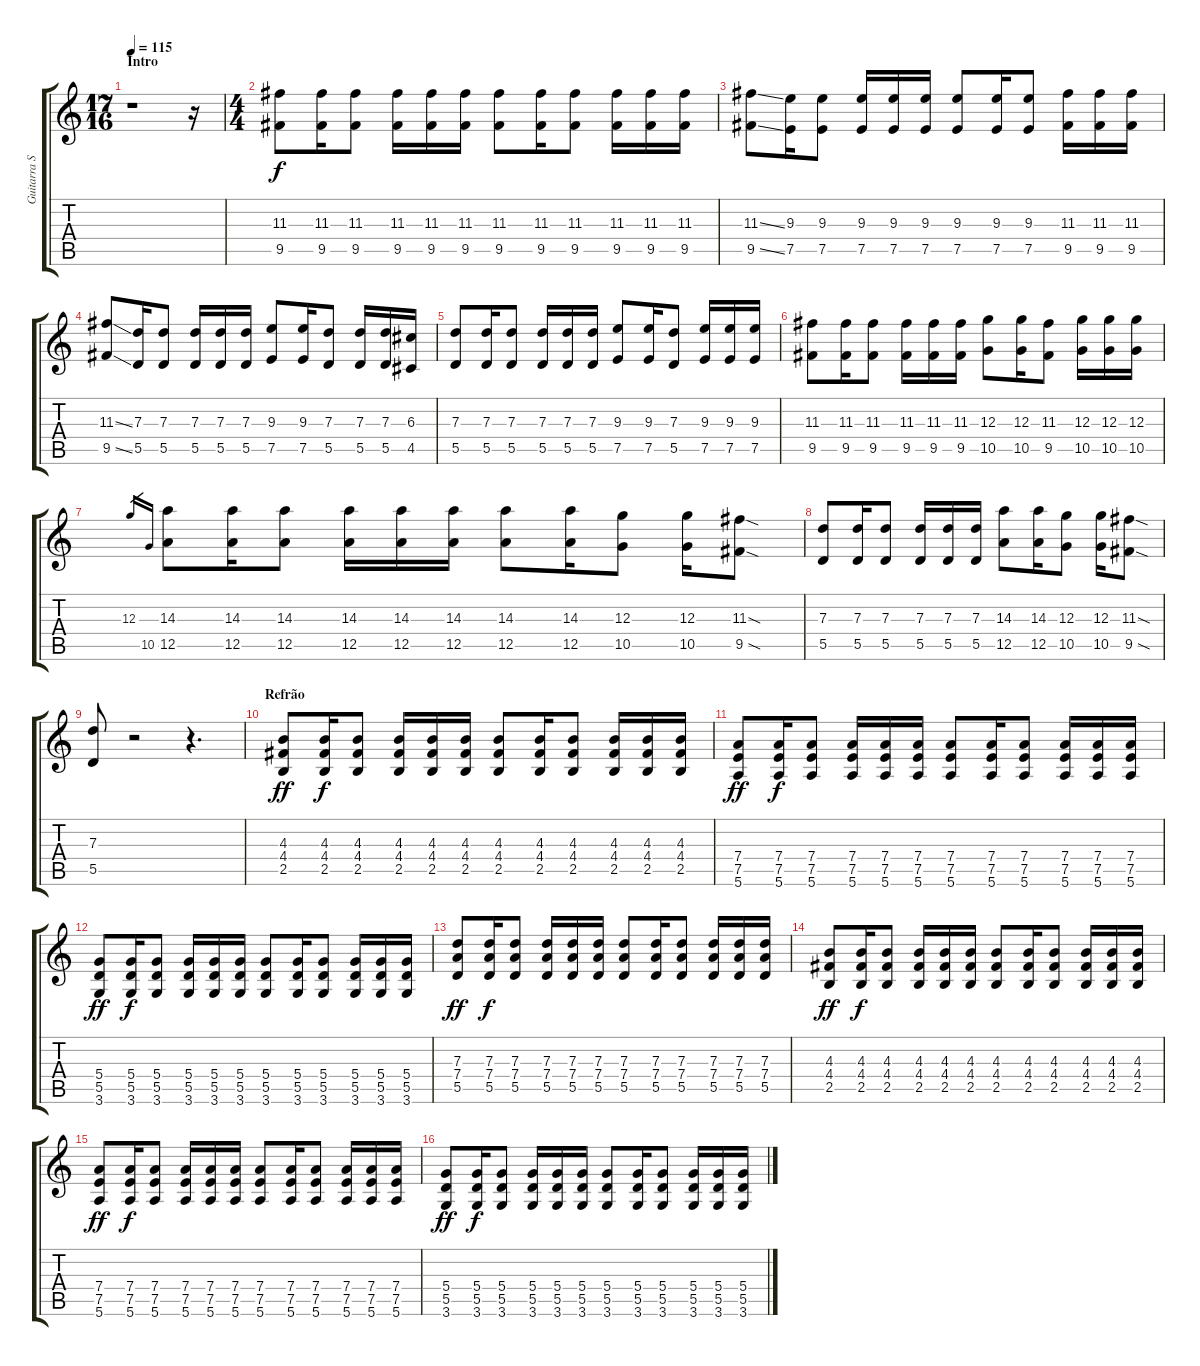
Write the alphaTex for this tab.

\track ("Guitarra Solo" "Guitarra S") {instrument distortionguitar}
\staff {score tabs}
\tuning (E4 B3 G3 D3 A2 E2) {hide}
\ts (17 16)
\section ("" "Intro")
\tempo 115
\clef g2
\ks c
r.1{dy f instrument distortionguitar} r.16 |
\ts (4 4)
(11.3 9.5).8 (11.3 9.5).16 (11.3 9.5).8 (11.3 9.5).16 (11.3 9.5).16 (11.3 9.5).16 (11.3 9.5).8 (11.3 9.5).16 (11.3 9.5).8 (11.3 9.5).16 (11.3 9.5).16 (11.3 9.5).16 |
(11.3{ss} 9.5{ss}).8 (9.3 7.5).16 (9.3 7.5).8 (9.3 7.5).16 (9.3 7.5).16 (9.3 7.5).16 (9.3 7.5).8 (9.3 7.5).16 (9.3 7.5).8 (11.3 9.5).16 (11.3 9.5).16 (11.3 9.5).16 |
(11.3{ss} 9.5{ss}).8 (7.3 5.5).16 (7.3 5.5).8 (7.3 5.5).16 (7.3 5.5).16 (7.3 5.5).16 (9.3 7.5).8 (9.3 7.5).16 (7.3 5.5).8 (7.3 5.5).16 (7.3 5.5).16 (6.3 4.5).16 |
(7.3 5.5).8 (7.3 5.5).16 (7.3 5.5).8 (7.3 5.5).16 (7.3 5.5).16 (7.3 5.5).16 (9.3 7.5).8 (9.3 7.5).16 (7.3 5.5).8 (9.3 7.5).16 (9.3 7.5).16 (9.3 7.5).16 |
(11.3 9.5).8 (11.3 9.5).16 (11.3 9.5).8 (11.3 9.5).16 (11.3 9.5).16 (11.3 9.5).16 (12.3 10.5).8 (12.3 10.5).16 (11.3 9.5).8 (12.3 10.5).16 (12.3 10.5).16 (12.3 10.5).16 |
12.3.16{gr} 10.5.16{gr} (14.3 12.5).8 (14.3 12.5).16 (14.3 12.5).8 (14.3 12.5).16 (14.3 12.5).16 (14.3 12.5).16 (14.3 12.5).8 (14.3 12.5).16 (12.3 10.5).8 (12.3 10.5).16 (11.3{sod} 9.5{sod}).8 |
(7.3 5.5).8 (7.3 5.5).16 (7.3 5.5).8 (7.3 5.5).16 (7.3 5.5).16 (7.3 5.5).16 (14.3 12.5).8 (14.3 12.5).16 (12.3 10.5).8 (12.3 10.5).16 (11.3{sod} 9.5{sod}).8 |
(7.3 5.5).8 r.2 r.4{d} |
\section ("" "Refrão")
(4.3 4.4 2.5).8{dy ff} (4.3 4.4 2.5).16{dy f} (4.3 4.4 2.5).8 (4.3 4.4 2.5).16 (4.3 4.4 2.5).16 (4.3 4.4 2.5).16 (4.3 4.4 2.5).8 (4.3 4.4 2.5).16 (4.3 4.4 2.5).8 (4.3 4.4 2.5).16 (4.3 4.4 2.5).16 (4.3 4.4 2.5).16 |
(7.4 7.5 5.6).8{dy ff} (7.4 7.5 5.6).16{dy f} (7.4 7.5 5.6).8 (7.4 7.5 5.6).16 (7.4 7.5 5.6).16 (7.4 7.5 5.6).16 (7.4 7.5 5.6).8 (7.4 7.5 5.6).16 (7.4 7.5 5.6).8 (7.4 7.5 5.6).16 (7.4 7.5 5.6).16 (7.4 7.5 5.6).16 |
(5.4 5.5 3.6).8{dy ff} (5.4 5.5 3.6).16{dy f} (5.4 5.5 3.6).8 (5.4 5.5 3.6).16 (5.4 5.5 3.6).16 (5.4 5.5 3.6).16 (5.4 5.5 3.6).8 (5.4 5.5 3.6).16 (5.4 5.5 3.6).8 (5.4 5.5 3.6).16 (5.4 5.5 3.6).16 (5.4 5.5 3.6).16 |
(7.3 7.4 5.5).8{dy ff} (7.3 7.4 5.5).16{dy f} (7.3 7.4 5.5).8 (7.3 7.4 5.5).16 (7.3 7.4 5.5).16 (7.3 7.4 5.5).16 (7.3 7.4 5.5).8 (7.3 7.4 5.5).16 (7.3 7.4 5.5).8 (7.3 7.4 5.5).16 (7.3 7.4 5.5).16 (7.3 7.4 5.5).16 |
(4.3 4.4 2.5).8{dy ff} (4.3 4.4 2.5).16{dy f} (4.3 4.4 2.5).8 (4.3 4.4 2.5).16 (4.3 4.4 2.5).16 (4.3 4.4 2.5).16 (4.3 4.4 2.5).8 (4.3 4.4 2.5).16 (4.3 4.4 2.5).8 (4.3 4.4 2.5).16 (4.3 4.4 2.5).16 (4.3 4.4 2.5).16 |
(7.4 7.5 5.6).8{dy ff} (7.4 7.5 5.6).16{dy f} (7.4 7.5 5.6).8 (7.4 7.5 5.6).16 (7.4 7.5 5.6).16 (7.4 7.5 5.6).16 (7.4 7.5 5.6).8 (7.4 7.5 5.6).16 (7.4 7.5 5.6).8 (7.4 7.5 5.6).16 (7.4 7.5 5.6).16 (7.4 7.5 5.6).16 |
(5.4 5.5 3.6).8{dy ff} (5.4 5.5 3.6).16{dy f} (5.4 5.5 3.6).8 (5.4 5.5 3.6).16 (5.4 5.5 3.6).16 (5.4 5.5 3.6).16 (5.4 5.5 3.6).8 (5.4 5.5 3.6).16 (5.4 5.5 3.6).8 (5.4 5.5 3.6).16 (5.4 5.5 3.6).16 (5.4 5.5 3.6).16
